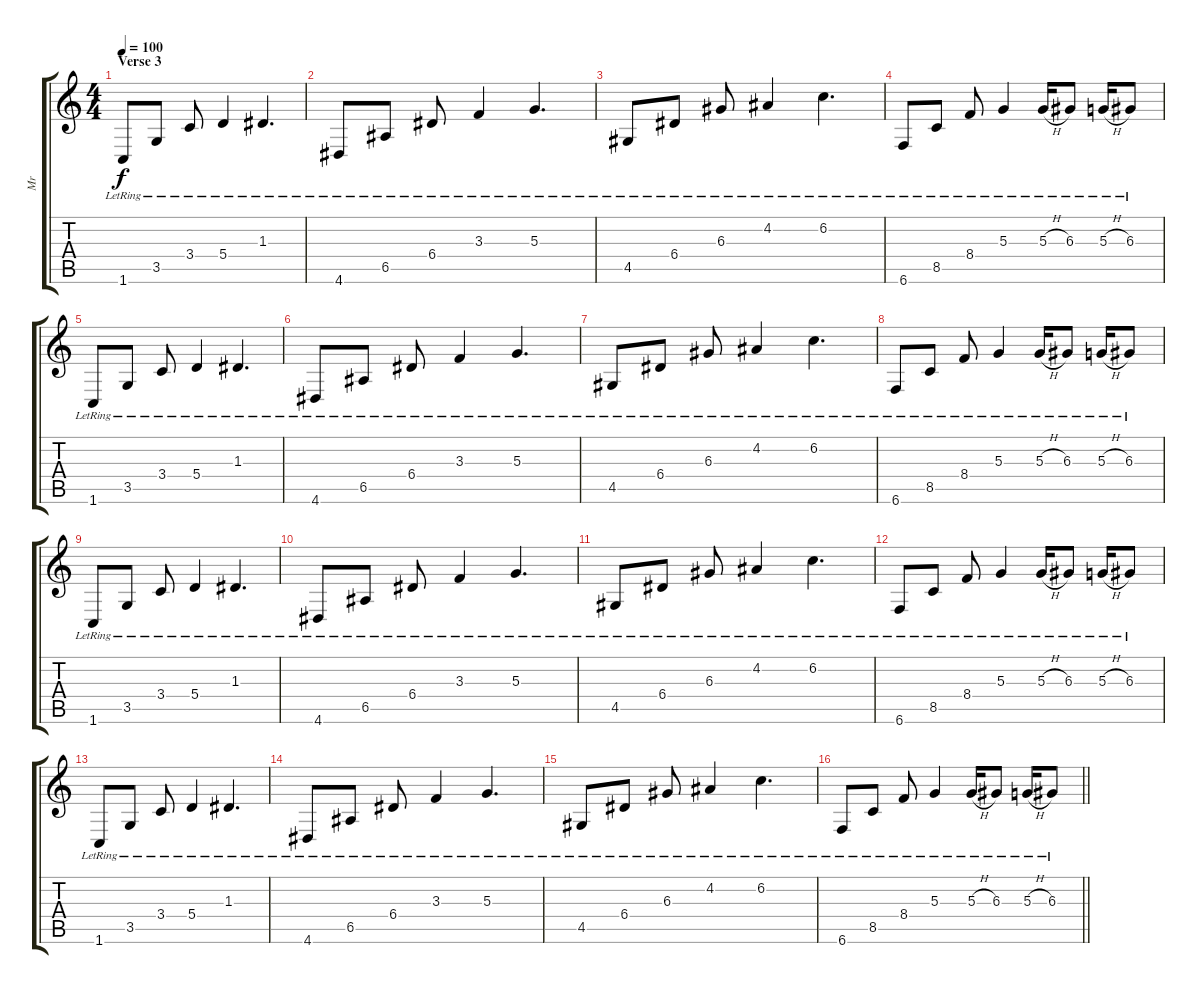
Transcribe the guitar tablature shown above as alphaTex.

\track ("Mr" "Mr") {instrument distortionguitar}
\staff {score tabs}
\tuning (B3 Gb3 D3 A2 E2 B1) {hide}
\ts (4 4)
\section ("" "Verse 3")
\tempo 100
\clef g2
\ks c
1.6{lr}.8{dy f} 3.5{lr}.8 3.4{lr}.8 5.4{lr}.4 1.3{lr}.4{d} |
4.6{lr}.8 6.5{lr}.8 6.4{lr}.8 3.3{lr}.4 5.3{lr}.4{d} |
4.5{lr}.8 6.4{lr}.8 6.3{lr}.8 4.2{lr}.4 6.2{lr}.4{d} |
6.6{lr}.8 8.5{lr}.8 8.4{lr}.8 5.3{lr}.4 5.3{h lr}.16 6.3{lr}.8 5.3{h lr}.16 6.3{lr}.8 |
1.6{lr}.8 3.5{lr}.8 3.4{lr}.8 5.4{lr}.4 1.3{lr}.4{d} |
4.6{lr}.8 6.5{lr}.8 6.4{lr}.8 3.3{lr}.4 5.3{lr}.4{d} |
4.5{lr}.8 6.4{lr}.8 6.3{lr}.8 4.2{lr}.4 6.2{lr}.4{d} |
6.6{lr}.8 8.5{lr}.8 8.4{lr}.8 5.3{lr}.4 5.3{h lr}.16 6.3{lr}.8 5.3{h lr}.16 6.3{lr}.8 |
1.6{lr}.8 3.5{lr}.8 3.4{lr}.8 5.4{lr}.4 1.3{lr}.4{d} |
4.6{lr}.8 6.5{lr}.8 6.4{lr}.8 3.3{lr}.4 5.3{lr}.4{d} |
4.5{lr}.8 6.4{lr}.8 6.3{lr}.8 4.2{lr}.4 6.2{lr}.4{d} |
6.6{lr}.8 8.5{lr}.8 8.4{lr}.8 5.3{lr}.4 5.3{h lr}.16 6.3{lr}.8 5.3{h lr}.16 6.3{lr}.8 |
1.6{lr}.8 3.5{lr}.8 3.4{lr}.8 5.4{lr}.4 1.3{lr}.4{d} |
4.6{lr}.8 6.5{lr}.8 6.4{lr}.8 3.3{lr}.4 5.3{lr}.4{d} |
4.5{lr}.8 6.4{lr}.8 6.3{lr}.8 4.2{lr}.4 6.2{lr}.4{d} |
\barLineRight lightlight
6.6{lr}.8 8.5{lr}.8 8.4{lr}.8 5.3{lr}.4 5.3{h lr}.16 6.3{lr}.8 5.3{h lr}.16 6.3{lr}.8
